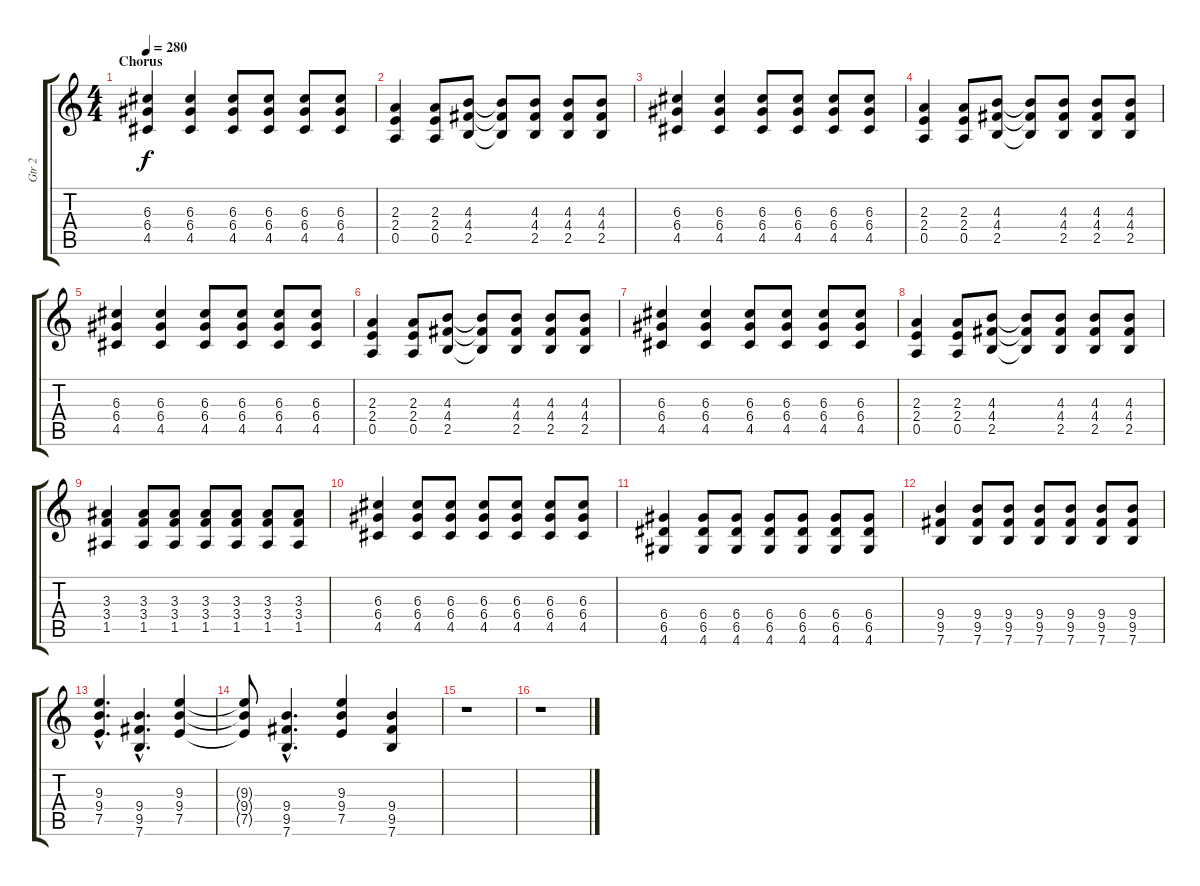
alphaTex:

\track ("Gtr 2" "Gtr 2") {instrument overdrivenguitar}
\staff {score tabs}
\tuning (E4 B3 G3 D3 A2 E2) {hide}
\ts (4 4)
\section ("" "Chorus")
\tempo 280
\clef g2
\ks c
(6.3 6.4 4.5).4{dy f} (6.3 6.4 4.5).4 (6.3 6.4 4.5).8 (6.3 6.4 4.5).8 (6.3 6.4 4.5).8 (6.3 6.4 4.5).8 |
(2.3 2.4 0.5).4 (2.3 2.4 0.5).8 (4.3 4.4 2.5).8 (4.3{t} 4.4{t} 2.5{t}).8 (4.3 4.4 2.5).8 (4.3 4.4 2.5).8 (4.3 4.4 2.5).8 |
(6.3 6.4 4.5).4 (6.3 6.4 4.5).4 (6.3 6.4 4.5).8 (6.3 6.4 4.5).8 (6.3 6.4 4.5).8 (6.3 6.4 4.5).8 |
(2.3 2.4 0.5).4 (2.3 2.4 0.5).8 (4.3 4.4 2.5).8 (4.3{t} 4.4{t} 2.5{t}).8 (4.3 4.4 2.5).8 (4.3 4.4 2.5).8 (4.3 4.4 2.5).8 |
(6.3 6.4 4.5).4 (6.3 6.4 4.5).4 (6.3 6.4 4.5).8 (6.3 6.4 4.5).8 (6.3 6.4 4.5).8 (6.3 6.4 4.5).8 |
(2.3 2.4 0.5).4 (2.3 2.4 0.5).8 (4.3 4.4 2.5).8 (4.3{t} 4.4{t} 2.5{t}).8 (4.3 4.4 2.5).8 (4.3 4.4 2.5).8 (4.3 4.4 2.5).8 |
(6.3 6.4 4.5).4 (6.3 6.4 4.5).4 (6.3 6.4 4.5).8 (6.3 6.4 4.5).8 (6.3 6.4 4.5).8 (6.3 6.4 4.5).8 |
(2.3 2.4 0.5).4 (2.3 2.4 0.5).8 (4.3 4.4 2.5).8 (4.3{t} 4.4{t} 2.5{t}).8 (4.3 4.4 2.5).8 (4.3 4.4 2.5).8 (4.3 4.4 2.5).8 |
(3.3 3.4 1.5).4 (3.3 3.4 1.5).8 (3.3 3.4 1.5).8 (3.3 3.4 1.5).8 (3.3 3.4 1.5).8 (3.3 3.4 1.5).8 (3.3 3.4 1.5).8 |
(6.3 6.4 4.5).4 (6.3 6.4 4.5).8 (6.3 6.4 4.5).8 (6.3 6.4 4.5).8 (6.3 6.4 4.5).8 (6.3 6.4 4.5).8 (6.3 6.4 4.5).8 |
(6.4 6.5 4.6).4 (6.4 6.5 4.6).8 (6.4 6.5 4.6).8 (6.4 6.5 4.6).8 (6.4 6.5 4.6).8 (6.4 6.5 4.6).8 (6.4 6.5 4.6).8 |
(9.4 9.5 7.6).4 (9.4 9.5 7.6).8 (9.4 9.5 7.6).8 (9.4 9.5 7.6).8 (9.4 9.5 7.6).8 (9.4 9.5 7.6).8 (9.4 9.5 7.6).8 |
(9.3{hac} 9.4{hac} 7.5{hac}).4{d} (9.4{hac} 9.5{hac} 7.6{hac}).4{d} (9.3 9.4 7.5).4 |
(9.3{t} 9.4{t} 7.5{t}).8 (9.4{hac} 9.5{hac} 7.6{hac}).4{d} (9.3 9.4 7.5).4 (9.4 9.5 7.6).4 |
r.1 |
r.1
